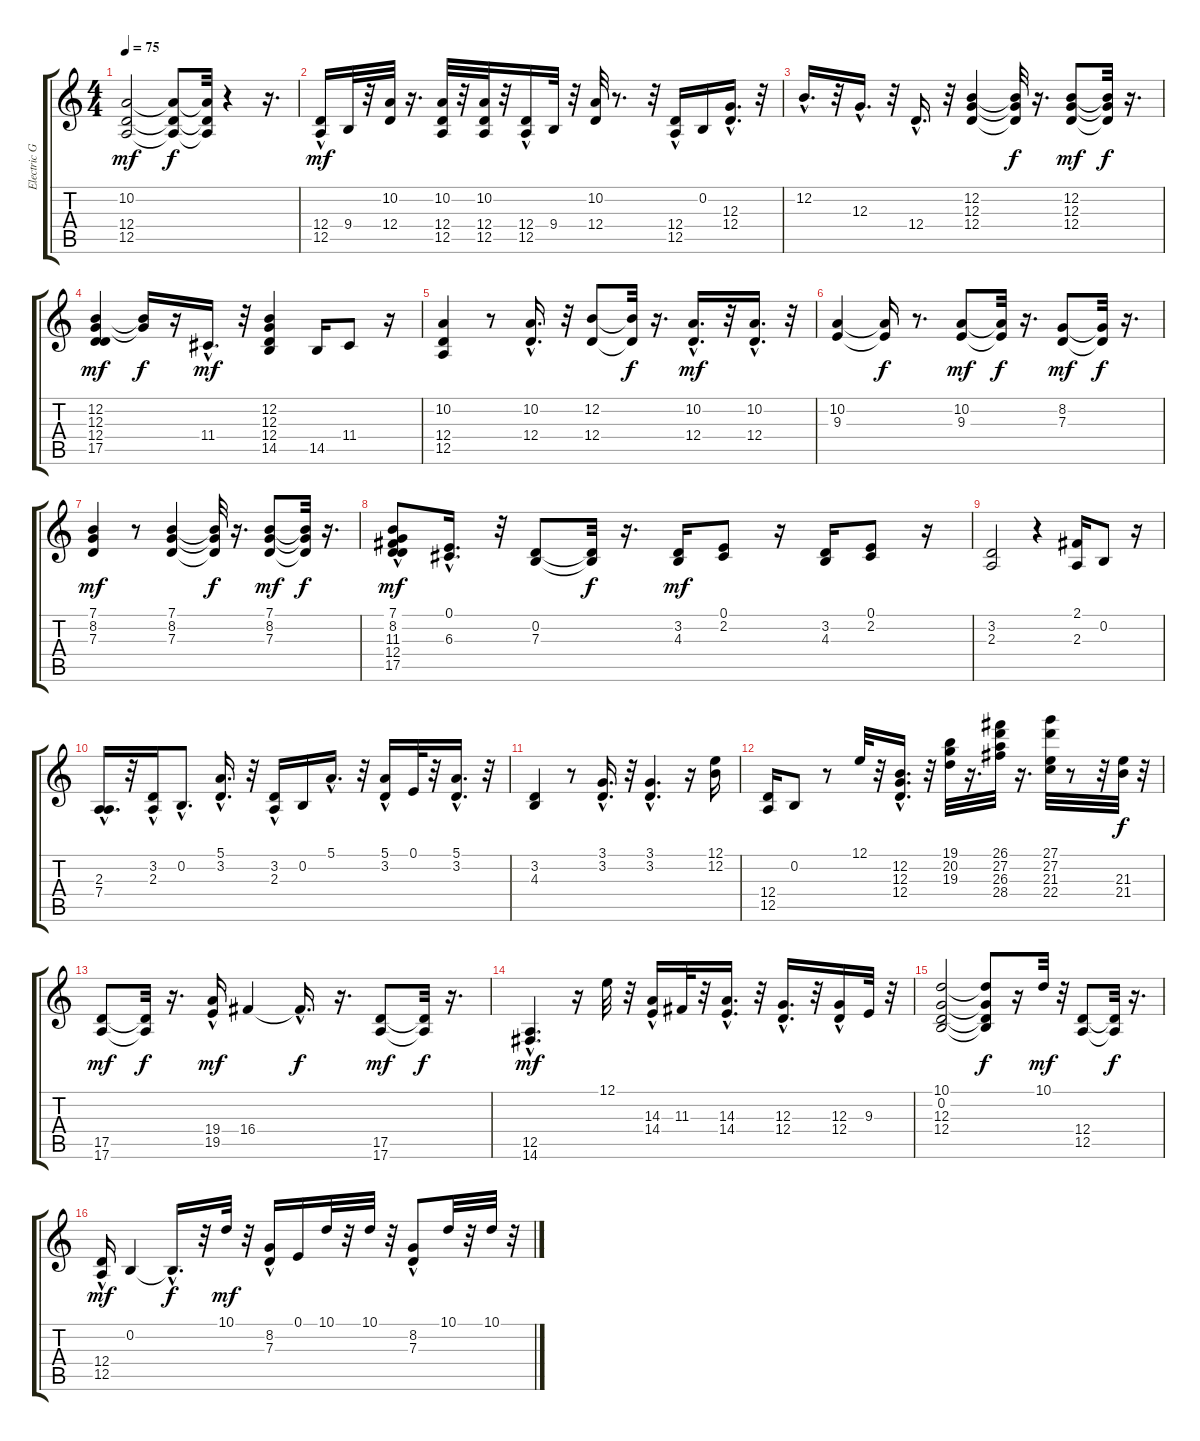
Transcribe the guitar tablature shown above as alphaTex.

\track ("Electric Guitar 5" "Electric G") {instrument lead8bassandlead}
\staff {score tabs}
\tuning (E4 B3 G3 D3 A2 E2) {hide}
\ts (4 4)
\tempo 75
\clef g2
\ks c
(10.2 12.4 12.5).2{dy mf} (10.2{t} 12.4{t} 12.5{t}).8{dy f} (10.2{t} 12.4{t} 12.5{t}).32 r.4 r.16{d} |
(12.4{hac} 12.5).16{dy mf} 9.4.32 r.32 (10.2 12.4).32 r.16{d} (10.2 12.4 12.5).32 r.32 (10.2 12.4 12.5).32 r.32 (12.4{hac} 12.5).16 9.4.32 r.32 (10.2 12.4).32 r.8{d} r.32 (12.4{hac} 12.5).16 0.2.16 (12.3{hac} 12.4{hac}).16{d} r.32 |
12.2{hac}.16{d} r.32 12.3{hac}.16{d} r.32 12.4{hac}.16{d} r.32 (12.2 12.3 12.4).4 (12.2{t} 12.3{t} 12.4{t}).32{dy f} r.16{d} (12.2 12.3 12.4).8{dy mf} (12.2{t} 12.3{t} 12.4{t}).32{dy f} r.16{d} |
(12.2 12.3 12.4 17.5).4{dy mf} (12.2{t} 12.3{t}).16{dy f} r.16 11.4{hac}.16{d dy mf} r.32 (12.2 12.3 12.4 14.5).4 14.5.16 11.4.8 r.16 |
(10.2 12.4 12.5).4 r.8 (10.2{hac} 12.4{hac}).16{d} r.32 (12.2 12.4).8 (12.2{t} 12.4{t}).32{dy f} r.16{d} (10.2{hac} 12.4{hac}).16{d dy mf} r.32 (10.2{hac} 12.4{hac}).16{d} r.32 |
(10.2 9.3).4 (10.2{t} 9.3{t}).16{dy f} r.8{d} (10.2 9.3).8{dy mf} (10.2{t} 9.3{t}).32{dy f} r.16{d} (8.2 7.3).8{dy mf} (8.2{t} 7.3{t}).32{dy f} r.16{d} |
(7.1 8.2 7.3).4{dy mf} r.8 (7.1 8.2 7.3).4 (7.1{t} 8.2{t} 7.3{t}).32{dy f} r.16{d} (7.1 8.2 7.3).8{dy mf} (7.1{t} 8.2{t} 7.3{t}).32{dy f} r.16{d} |
(7.1 8.2 11.3{hac} 12.4{hac} 17.5{hac}).8{dy mf} (0.1{hac} 6.3{hac}).16{d} r.32 (0.2 7.3).8 (0.2{t} 7.3{t}).32{dy f} r.16{d} (3.2 4.3).16{dy mf} (0.1 2.2).8 r.16 (3.2 4.3).16 (0.1 2.2).8 r.16 |
(3.2 2.3).2 r.4 (2.1 2.3).16 0.2.8 r.16 |
(2.3{hac} 7.4{hac}).16{d} r.32 (3.2{hac} 2.3).16 0.2{hac}.8{d} (5.1{hac} 3.2{hac}).16{d} r.32 (3.2{hac} 2.3).16 0.2.16 5.1{hac}.16{d} r.32 (5.1{hac} 3.2).16 0.1.32 r.32 (5.1{hac} 3.2{hac}).16{d} r.32 |
(3.2 4.3).4 r.8 (3.1{hac} 3.2{hac}).16{d} r.32 (3.1{hac} 3.2{hac}).4{d} r.16 (12.1 12.2).16 |
(12.4 12.5).16 0.2.8 r.8 12.1.32 r.32 (12.2{hac} 12.3{hac} 12.4{hac}).16{d} r.32 (19.1 20.2 19.3).32 r.16{d} (26.1 27.2 26.3 28.4).32 r.16{d} (27.1 27.2 21.3 22.4).32 r.8 r.32 (21.3 21.4).32{dy f} r.32 |
(17.5 17.6).8{dy mf} (17.5{t} 17.6{t}).32{dy f} r.16{d} (19.4{hac} 19.5).16{dy mf} 16.4.4 16.4{hac t}.16{d dy f} r.16{d} (17.5 17.6).8{dy mf} (17.5{t} 17.6{t}).32{dy f} r.16{d} |
(12.5{hac} 14.6{hac}).4{d dy mf} r.16 12.1.32 r.32 (14.3{hac} 14.4).16 11.3.32 r.32 (14.3{hac} 14.4{hac}).16{d} r.32 (12.3{hac} 12.4{hac}).16{d} r.32 (12.3{hac} 12.4).16 9.3.32 r.32 |
(10.1 0.2 12.3 12.4).2{volume 10} (10.1{t} 0.2{t} 12.3{t} 12.4{t}).8{dy f} r.16 10.1.32{dy mf volume 9} r.32 (12.4 12.5).8{volume 9} (12.4{t} 12.5{t}).32{dy f} r.16{d} |
(12.4{hac} 12.5).16{dy mf volume 9} 0.2.4{volume 9} 0.2{hac t}.16{d dy f} r.32 10.1.32{dy mf volume 8} r.32 (8.2{hac} 7.3).16{volume 8} 0.1.16 10.1.32{volume 8} r.32 10.1.32 r.32 (8.2{hac} 7.3).8{volume 8} 10.1.32{volume 8} r.32 10.1.32 r.32
